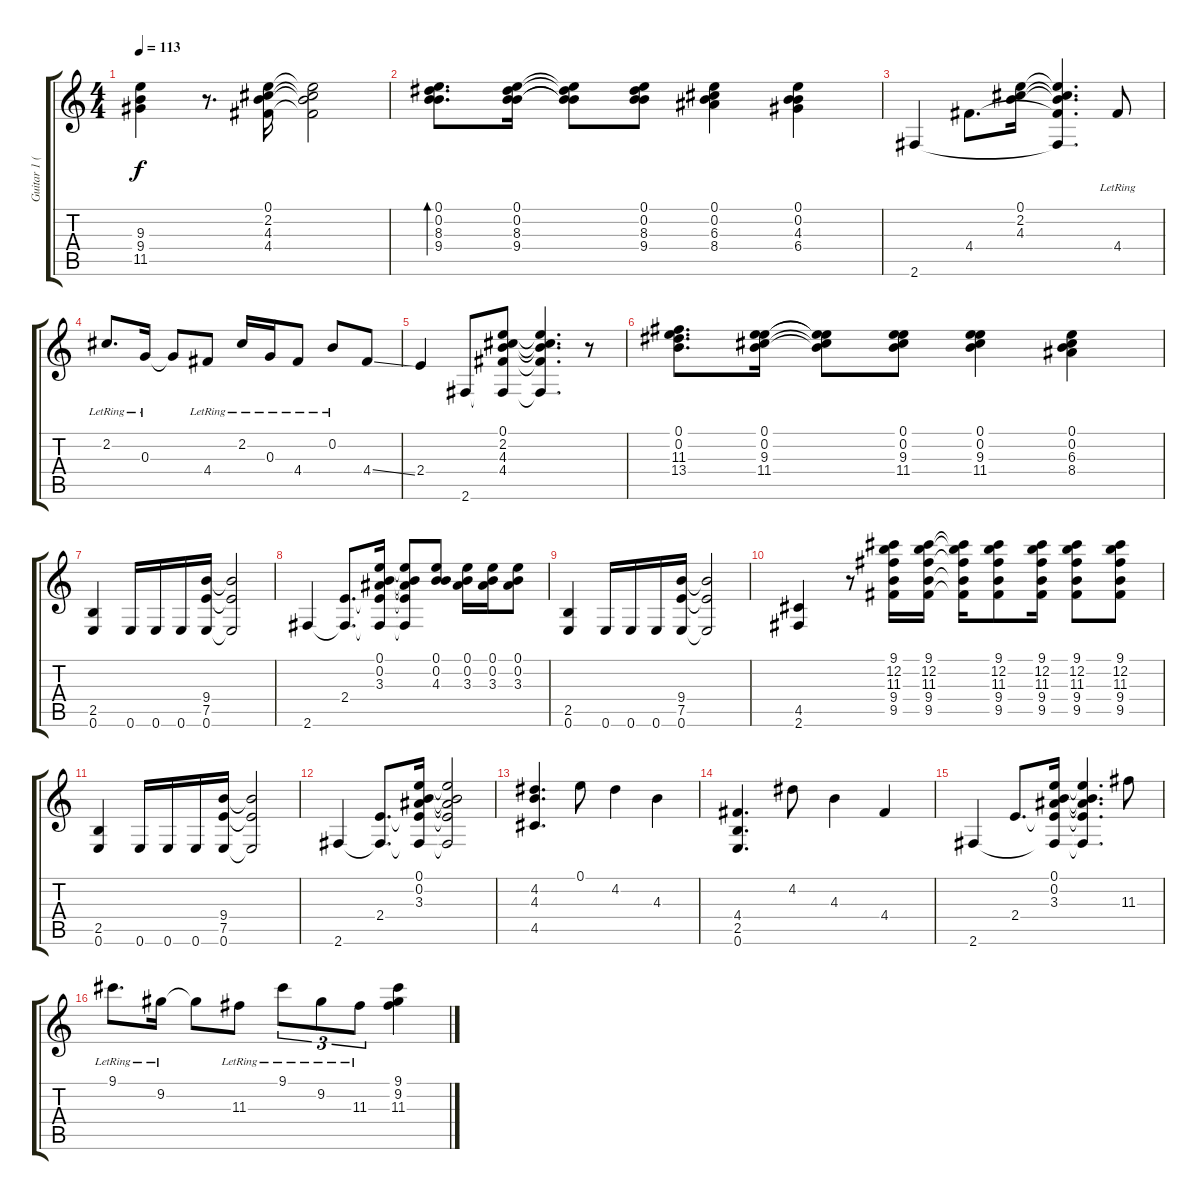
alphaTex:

\track ("Guitar 1 (Rhythm clean)" "Guitar 1 (") {instrument electricguitarclean}
\staff {score tabs}
\tuning (E4 B3 G3 D3 A2 E2) {hide}
\ts (4 4)
\tempo 113
\clef g2
\ks c
(9.3 9.4 11.5).4{dy f} r.8{d} (0.1 2.2 4.3 4.4).16 (0.1{t} 2.2{t} 4.3{t} 4.4{t}).2 |
(0.1 0.2 8.3 9.4).8{d bd 120} (0.1 0.2 8.3 9.4).16 (0.1{t} 0.2{t} 8.3{t} 9.4{t}).8 (0.1 0.2 8.3 9.4).8 (0.1 0.2 6.3 8.4).4 (0.1 0.2 4.3 6.4).4 |
2.6.4 4.4.8{d} (0.1 2.2 4.3).16 (0.1{t} 2.2{t} 4.3{t} 4.4{t} 2.6{t}).4{d} 4.4{lr}.8 |
2.2{lr}.8{d} 0.3{lr}.16 0.3{t}.8 4.4{lr}.8 2.2{lr}.16 0.3{lr}.16 4.4{lr}.8 0.2{lr}.8 4.4{ss}.8 |
2.4.4 2.6.8 (0.1 2.2 4.3 4.4 2.6{t}).8 (0.1{t} 2.2{t} 4.3{t} 4.4{t} 2.6{t}).4{d} r.8 |
(0.1 0.2 11.3 13.4).8{d} (0.1 0.2 9.3 11.4).16 (0.1{t} 0.2{t} 9.3{t} 11.4{t}).8 (0.1 0.2 9.3 11.4).8 (0.1 0.2 9.3 11.4).4 (0.1 0.2 6.3 8.4).4 |
(2.5 0.6).4 0.6.16 0.6.16 0.6.16 (9.4 7.5 0.6).16 (9.4{t} 7.5{t} 0.6{t}).2 |
2.6.4 (2.4 2.6{t}).8{d} (0.1 0.2 3.3 2.4{t} 2.6{t}).16 (0.1{t} 0.2{t} 3.3{t} 2.4{t} 2.6{t}).8 (0.1 0.2 4.3).8 (0.1 0.2 3.3).16 (0.1 0.2 3.3).16 (0.1 0.2 3.3).8 |
(2.5 0.6).4 0.6.16 0.6.16 0.6.16 (9.4 7.5 0.6).16 (9.4{t} 7.5{t} 0.6{t}).2 |
(4.5 2.6).4 r.8 (9.1 12.2 11.3 9.4 9.5).16 (9.1 12.2 11.3 9.4 9.5).16 (9.1{t} 12.2{t} 11.3{t} 9.4{t} 9.5{t}).16 (9.1 12.2 11.3 9.4 9.5).8 (9.1 12.2 11.3 9.4 9.5).16 (9.1 12.2 11.3 9.4 9.5).8 (9.1 12.2 11.3 9.4 9.5).8 |
(2.5 0.6).4 0.6.16 0.6.16 0.6.16 (9.4 7.5 0.6).16 (9.4{t} 7.5{t} 0.6{t}).2 |
2.6.4 (2.4 2.6{t}).8{d} (0.1 0.2 3.3 2.4{t} 2.6{t}).16 (0.1{t} 0.2{t} 3.3{t} 2.4{t} 2.6{t}).2 |
(4.2 4.3 4.5).4{d} 0.1.8 4.2.4 4.3.4 |
(4.4 2.5 0.6).4{d} 4.2.8 4.3.4 4.4.4 |
2.6.4 2.4.8{d} (0.1 0.2 3.3 2.4{t} 2.6{t}).16 (0.1{t} 0.2{t} 3.3{t} 2.4{t} 2.6{t}).4{d} 11.3.8 |
9.1{lr}.8{d} 9.2{lr}.16 9.2{t}.8 11.3{lr}.8 9.1{lr}.8{tu (3 2)} 9.2{lr}.8{tu (3 2)} 11.3{lr}.8{tu (3 2)} (9.1 9.2{ss} 11.3{ss}).4
